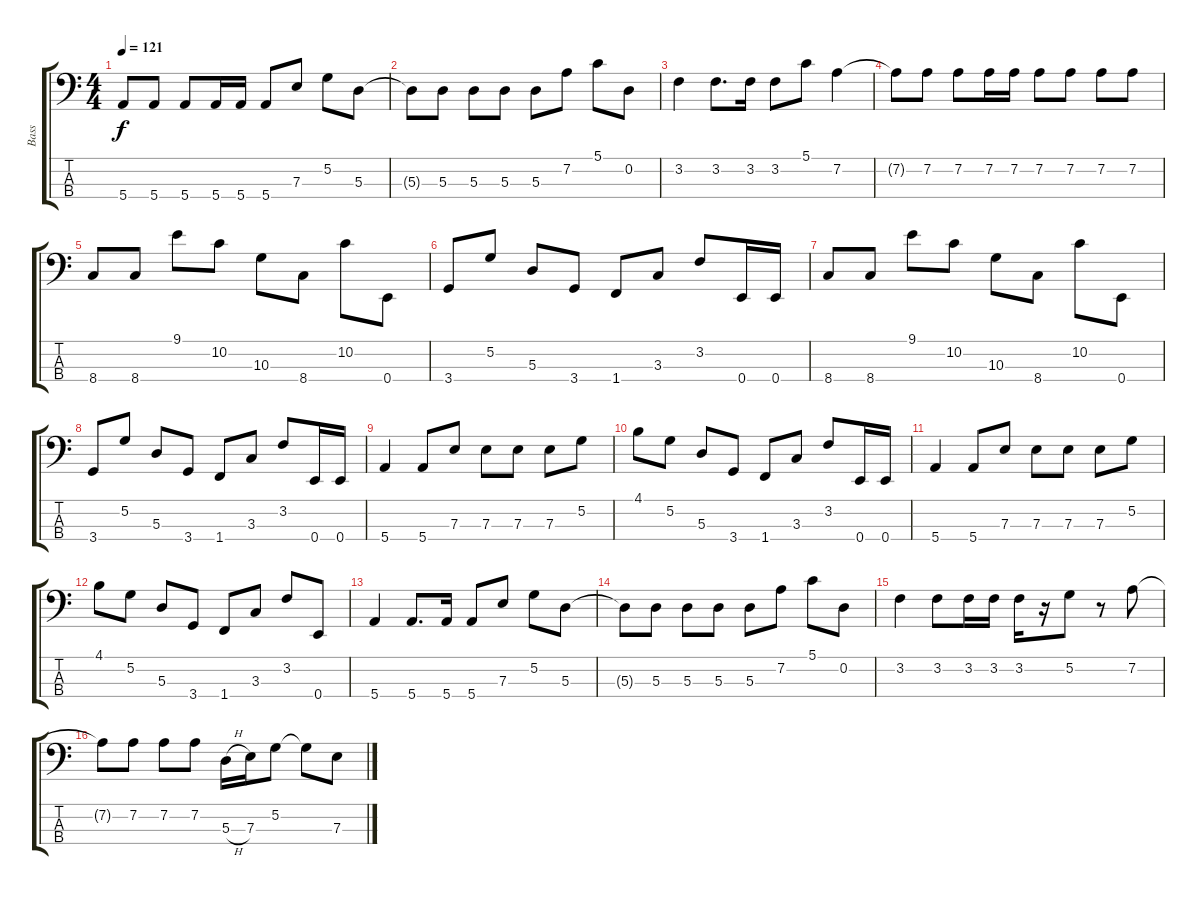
\track ("Bass" "Bass") {instrument electricbassfinger}
\staff {score tabs}
\tuning (G2 D2 A1 E1) {hide}
\ts (4 4)
\tempo 121
\clef f4
\ks c
5.4.8{dy f} 5.4.8 5.4.8 5.4.16 5.4.16 5.4.8 7.3.8 5.2.8 5.3.8 |
5.3{t}.8 5.3.8 5.3.8 5.3.8 5.3.8 7.2.8 5.1.8 0.2.8 |
3.2.4 3.2.8{d} 3.2.16 3.2.8 5.1.8 7.2.4 |
7.2{t}.8 7.2.8 7.2.8 7.2.16 7.2.16 7.2.8 7.2.8 7.2.8 7.2.8 |
8.4.8 8.4.8 9.1.8 10.2.8 10.3.8 8.4.8 10.2.8 0.4.8 |
3.4.8 5.2.8 5.3.8 3.4.8 1.4.8 3.3.8 3.2.8 0.4.16 0.4.16 |
8.4.8 8.4.8 9.1.8 10.2.8 10.3.8 8.4.8 10.2.8 0.4.8 |
3.4.8 5.2.8 5.3.8 3.4.8 1.4.8 3.3.8 3.2.8 0.4.16 0.4.16 |
5.4.4 5.4.8 7.3.8 7.3.8 7.3.8 7.3.8 5.2.8 |
4.1.8 5.2.8 5.3.8 3.4.8 1.4.8 3.3.8 3.2.8 0.4.16 0.4.16 |
5.4.4 5.4.8 7.3.8 7.3.8 7.3.8 7.3.8 5.2.8 |
4.1.8 5.2.8 5.3.8 3.4.8 1.4.8 3.3.8 3.2.8 0.4.8 |
5.4.4 5.4.8{d} 5.4.16 5.4.8 7.3.8 5.2.8 5.3.8 |
5.3{t}.8 5.3.8 5.3.8 5.3.8 5.3.8 7.2.8 5.1.8 0.2.8 |
3.2.4 3.2.8 3.2.16 3.2.16 3.2.16 r.16 5.2.8 r.8 7.2.8 |
7.2{t}.8 7.2.8 7.2.8 7.2.8 5.3{h}.16 7.3.16 5.2.8 5.2{t}.8 7.3.8
